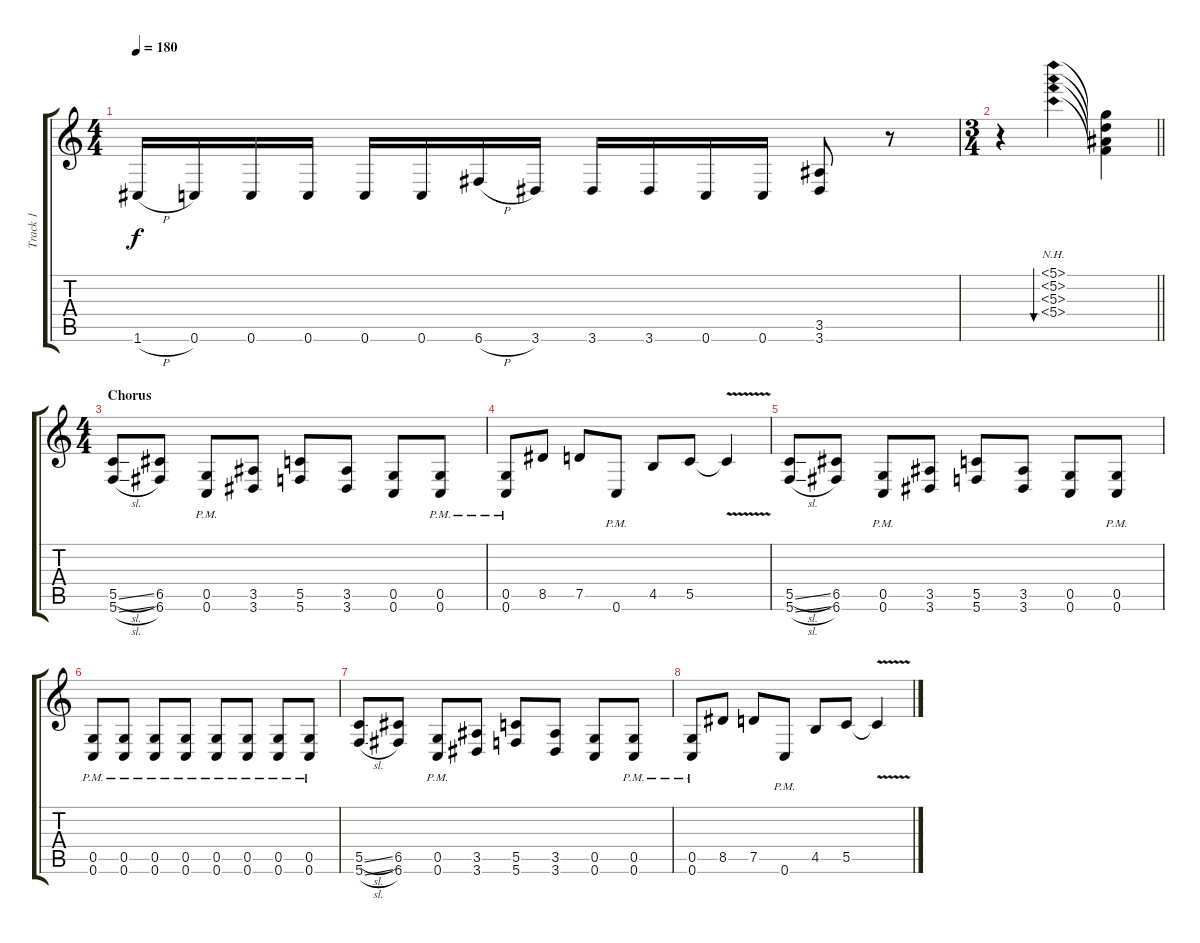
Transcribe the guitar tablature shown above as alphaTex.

\track ("Track 1" "Track 1") {instrument distortionguitar}
\staff {score tabs}
\tuning (D4 A3 F3 C3 G2 C2) {hide}
\ts (4 4)
\tempo 180
\clef g2
\ks c
1.6{h}.16{dy f} 0.6.16 0.6.16 0.6.16 0.6.16 0.6.16 6.6{h}.16 3.6.16 3.6.16 3.6.16 0.6.16 0.6.16 (3.5 3.6).8 r.8 |
\ts (3 4)
\barLineRight lightlight
r.4 (5.1{nh} 5.2{nh} 5.3{nh} 5.4{nh}).4{bu 480} (5.1{t} 5.2{t} 5.3{t} 5.4{t}).4 |
\ts (4 4)
\section ("" "Chorus")
(5.5{sl} 5.6{sl}).8 (6.5 6.6).8 (0.5{pm} 0.6{pm}).8 (3.5 3.6).8 (5.5 5.6).8 (3.5 3.6).8 (0.5 0.6).8 (0.5{pm} 0.6{pm}).8 |
(0.5{pm} 0.6{pm}).8 8.5.8 7.5.8 0.6{pm}.8 4.5.8 5.5.8 5.5{v t}.4 |
(5.5{sl} 5.6{sl}).8 (6.5 6.6).8 (0.5{pm} 0.6{pm}).8 (3.5 3.6).8 (5.5 5.6).8 (3.5 3.6).8 (0.5 0.6).8 (0.5{pm} 0.6{pm}).8 |
(0.5{pm} 0.6{pm}).8 (0.5{pm} 0.6{pm}).8 (0.5{pm} 0.6{pm}).8 (0.5{pm} 0.6{pm}).8 (0.5{pm} 0.6{pm}).8 (0.5{pm} 0.6{pm}).8 (0.5{pm} 0.6{pm}).8 (0.5{pm} 0.6{pm}).8 |
(5.5{sl} 5.6{sl}).8 (6.5 6.6).8 (0.5{pm} 0.6{pm}).8 (3.5 3.6).8 (5.5 5.6).8 (3.5 3.6).8 (0.5 0.6).8 (0.5{pm} 0.6{pm}).8 |
(0.5{pm} 0.6{pm}).8 8.5.8 7.5.8 0.6{pm}.8 4.5.8 5.5.8 5.5{v t}.4
